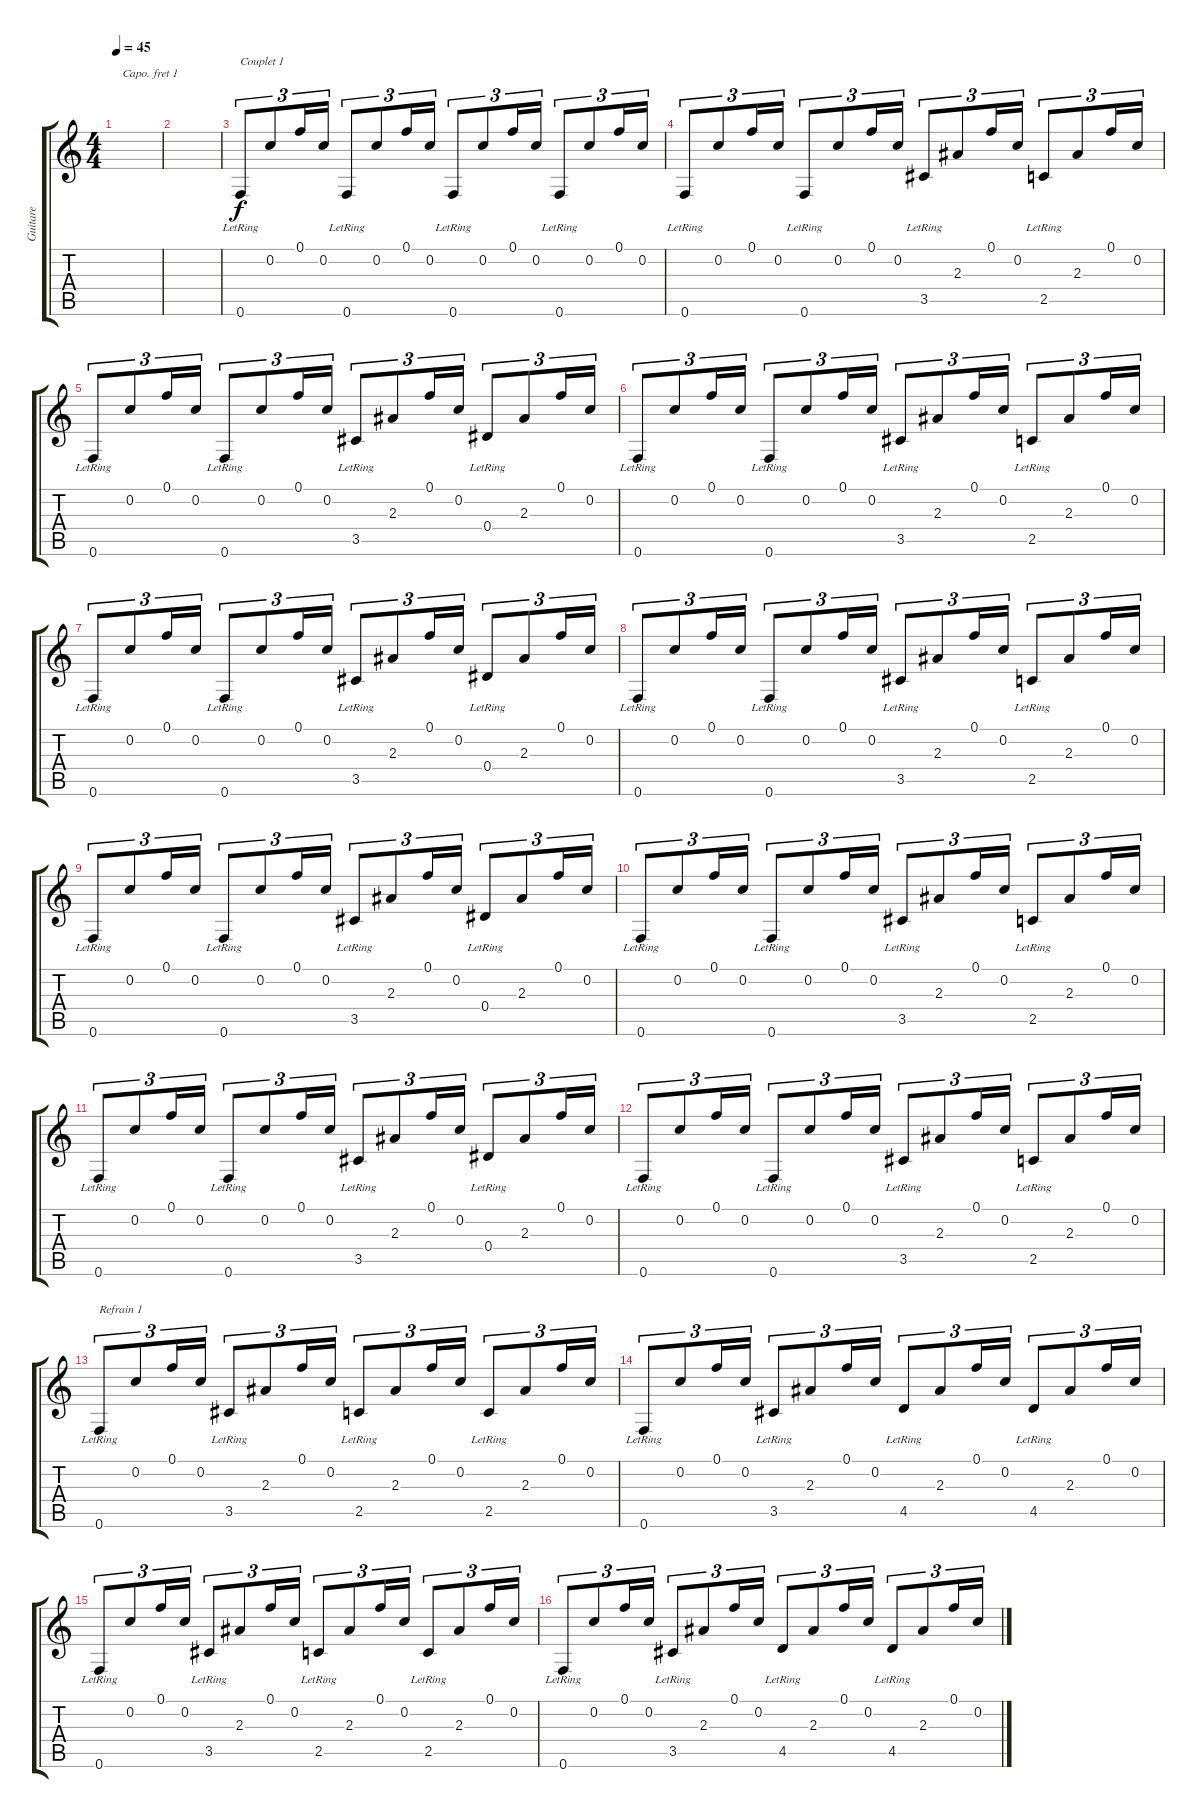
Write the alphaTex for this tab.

\track ("Guitare" "Guitare") {instrument acousticguitarnylon}
\staff {score tabs}
\capo 1
\tuning (E4 B3 G3 D3 A2 E2) {hide}
\ts (4 4)
\tempo 45
\clef g2
\ks c
|
|
0.6{lr}.8{tu (3 2) txt "Couplet 1"} 0.2.8{tu (3 2)} 0.1.16{tu (3 2)} 0.2.16{tu (3 2)} 0.6{lr}.8{tu (3 2)} 0.2.8{tu (3 2)} 0.1.16{tu (3 2)} 0.2.16{tu (3 2)} 0.6{lr}.8{tu (3 2)} 0.2.8{tu (3 2)} 0.1.16{tu (3 2)} 0.2.16{tu (3 2)} 0.6{lr}.8{tu (3 2)} 0.2.8{tu (3 2)} 0.1.16{tu (3 2)} 0.2.16{tu (3 2)} |
0.6{lr}.8{tu (3 2)} 0.2.8{tu (3 2)} 0.1.16{tu (3 2)} 0.2.16{tu (3 2)} 0.6{lr}.8{tu (3 2)} 0.2.8{tu (3 2)} 0.1.16{tu (3 2)} 0.2.16{tu (3 2)} 3.5{lr}.8{tu (3 2)} 2.3.8{tu (3 2)} 0.1.16{tu (3 2)} 0.2.16{tu (3 2)} 2.5{lr}.8{tu (3 2)} 2.3.8{tu (3 2)} 0.1.16{tu (3 2)} 0.2.16{tu (3 2)} |
0.6{lr}.8{tu (3 2)} 0.2.8{tu (3 2)} 0.1.16{tu (3 2)} 0.2.16{tu (3 2)} 0.6{lr}.8{tu (3 2)} 0.2.8{tu (3 2)} 0.1.16{tu (3 2)} 0.2.16{tu (3 2)} 3.5{lr}.8{tu (3 2)} 2.3.8{tu (3 2)} 0.1.16{tu (3 2)} 0.2.16{tu (3 2)} 0.4{lr}.8{tu (3 2)} 2.3.8{tu (3 2)} 0.1.16{tu (3 2)} 0.2.16{tu (3 2)} |
0.6{lr}.8{tu (3 2)} 0.2.8{tu (3 2)} 0.1.16{tu (3 2)} 0.2.16{tu (3 2)} 0.6{lr}.8{tu (3 2)} 0.2.8{tu (3 2)} 0.1.16{tu (3 2)} 0.2.16{tu (3 2)} 3.5{lr}.8{tu (3 2)} 2.3.8{tu (3 2)} 0.1.16{tu (3 2)} 0.2.16{tu (3 2)} 2.5{lr}.8{tu (3 2)} 2.3.8{tu (3 2)} 0.1.16{tu (3 2)} 0.2.16{tu (3 2)} |
0.6{lr}.8{tu (3 2)} 0.2.8{tu (3 2)} 0.1.16{tu (3 2)} 0.2.16{tu (3 2)} 0.6{lr}.8{tu (3 2)} 0.2.8{tu (3 2)} 0.1.16{tu (3 2)} 0.2.16{tu (3 2)} 3.5{lr}.8{tu (3 2)} 2.3.8{tu (3 2)} 0.1.16{tu (3 2)} 0.2.16{tu (3 2)} 0.4{lr}.8{tu (3 2)} 2.3.8{tu (3 2)} 0.1.16{tu (3 2)} 0.2.16{tu (3 2)} |
0.6{lr}.8{tu (3 2)} 0.2.8{tu (3 2)} 0.1.16{tu (3 2)} 0.2.16{tu (3 2)} 0.6{lr}.8{tu (3 2)} 0.2.8{tu (3 2)} 0.1.16{tu (3 2)} 0.2.16{tu (3 2)} 3.5{lr}.8{tu (3 2)} 2.3.8{tu (3 2)} 0.1.16{tu (3 2)} 0.2.16{tu (3 2)} 2.5{lr}.8{tu (3 2)} 2.3.8{tu (3 2)} 0.1.16{tu (3 2)} 0.2.16{tu (3 2)} |
0.6{lr}.8{tu (3 2)} 0.2.8{tu (3 2)} 0.1.16{tu (3 2)} 0.2.16{tu (3 2)} 0.6{lr}.8{tu (3 2)} 0.2.8{tu (3 2)} 0.1.16{tu (3 2)} 0.2.16{tu (3 2)} 3.5{lr}.8{tu (3 2)} 2.3.8{tu (3 2)} 0.1.16{tu (3 2)} 0.2.16{tu (3 2)} 0.4{lr}.8{tu (3 2)} 2.3.8{tu (3 2)} 0.1.16{tu (3 2)} 0.2.16{tu (3 2)} |
0.6{lr}.8{tu (3 2)} 0.2.8{tu (3 2)} 0.1.16{tu (3 2)} 0.2.16{tu (3 2)} 0.6{lr}.8{tu (3 2)} 0.2.8{tu (3 2)} 0.1.16{tu (3 2)} 0.2.16{tu (3 2)} 3.5{lr}.8{tu (3 2)} 2.3.8{tu (3 2)} 0.1.16{tu (3 2)} 0.2.16{tu (3 2)} 2.5{lr}.8{tu (3 2)} 2.3.8{tu (3 2)} 0.1.16{tu (3 2)} 0.2.16{tu (3 2)} |
0.6{lr}.8{tu (3 2)} 0.2.8{tu (3 2)} 0.1.16{tu (3 2)} 0.2.16{tu (3 2)} 0.6{lr}.8{tu (3 2)} 0.2.8{tu (3 2)} 0.1.16{tu (3 2)} 0.2.16{tu (3 2)} 3.5{lr}.8{tu (3 2)} 2.3.8{tu (3 2)} 0.1.16{tu (3 2)} 0.2.16{tu (3 2)} 0.4{lr}.8{tu (3 2)} 2.3.8{tu (3 2)} 0.1.16{tu (3 2)} 0.2.16{tu (3 2)} |
0.6{lr}.8{tu (3 2)} 0.2.8{tu (3 2)} 0.1.16{tu (3 2)} 0.2.16{tu (3 2)} 0.6{lr}.8{tu (3 2)} 0.2.8{tu (3 2)} 0.1.16{tu (3 2)} 0.2.16{tu (3 2)} 3.5{lr}.8{tu (3 2)} 2.3.8{tu (3 2)} 0.1.16{tu (3 2)} 0.2.16{tu (3 2)} 2.5{lr}.8{tu (3 2)} 2.3.8{tu (3 2)} 0.1.16{tu (3 2)} 0.2.16{tu (3 2)} |
0.6{lr}.8{tu (3 2) txt "Refrain 1"} 0.2.8{tu (3 2)} 0.1.16{tu (3 2)} 0.2.16{tu (3 2)} 3.5{lr}.8{tu (3 2)} 2.3.8{tu (3 2)} 0.1.16{tu (3 2)} 0.2.16{tu (3 2)} 2.5{lr}.8{tu (3 2)} 2.3.8{tu (3 2)} 0.1.16{tu (3 2)} 0.2.16{tu (3 2)} 2.5{lr}.8{tu (3 2)} 2.3.8{tu (3 2)} 0.1.16{tu (3 2)} 0.2.16{tu (3 2)} |
0.6{lr}.8{tu (3 2)} 0.2.8{tu (3 2)} 0.1.16{tu (3 2)} 0.2.16{tu (3 2)} 3.5{lr}.8{tu (3 2)} 2.3.8{tu (3 2)} 0.1.16{tu (3 2)} 0.2.16{tu (3 2)} 4.5{lr}.8{tu (3 2)} 2.3.8{tu (3 2)} 0.1.16{tu (3 2)} 0.2.16{tu (3 2)} 4.5{lr}.8{tu (3 2)} 2.3.8{tu (3 2)} 0.1.16{tu (3 2)} 0.2.16{tu (3 2)} |
0.6{lr}.8{tu (3 2)} 0.2.8{tu (3 2)} 0.1.16{tu (3 2)} 0.2.16{tu (3 2)} 3.5{lr}.8{tu (3 2)} 2.3.8{tu (3 2)} 0.1.16{tu (3 2)} 0.2.16{tu (3 2)} 2.5{lr}.8{tu (3 2)} 2.3.8{tu (3 2)} 0.1.16{tu (3 2)} 0.2.16{tu (3 2)} 2.5{lr}.8{tu (3 2)} 2.3.8{tu (3 2)} 0.1.16{tu (3 2)} 0.2.16{tu (3 2)} |
0.6{lr}.8{tu (3 2)} 0.2.8{tu (3 2)} 0.1.16{tu (3 2)} 0.2.16{tu (3 2)} 3.5{lr}.8{tu (3 2)} 2.3.8{tu (3 2)} 0.1.16{tu (3 2)} 0.2.16{tu (3 2)} 4.5{lr}.8{tu (3 2)} 2.3.8{tu (3 2)} 0.1.16{tu (3 2)} 0.2.16{tu (3 2)} 4.5{lr}.8{tu (3 2)} 2.3.8{tu (3 2)} 0.1.16{tu (3 2)} 0.2.16{tu (3 2)}
